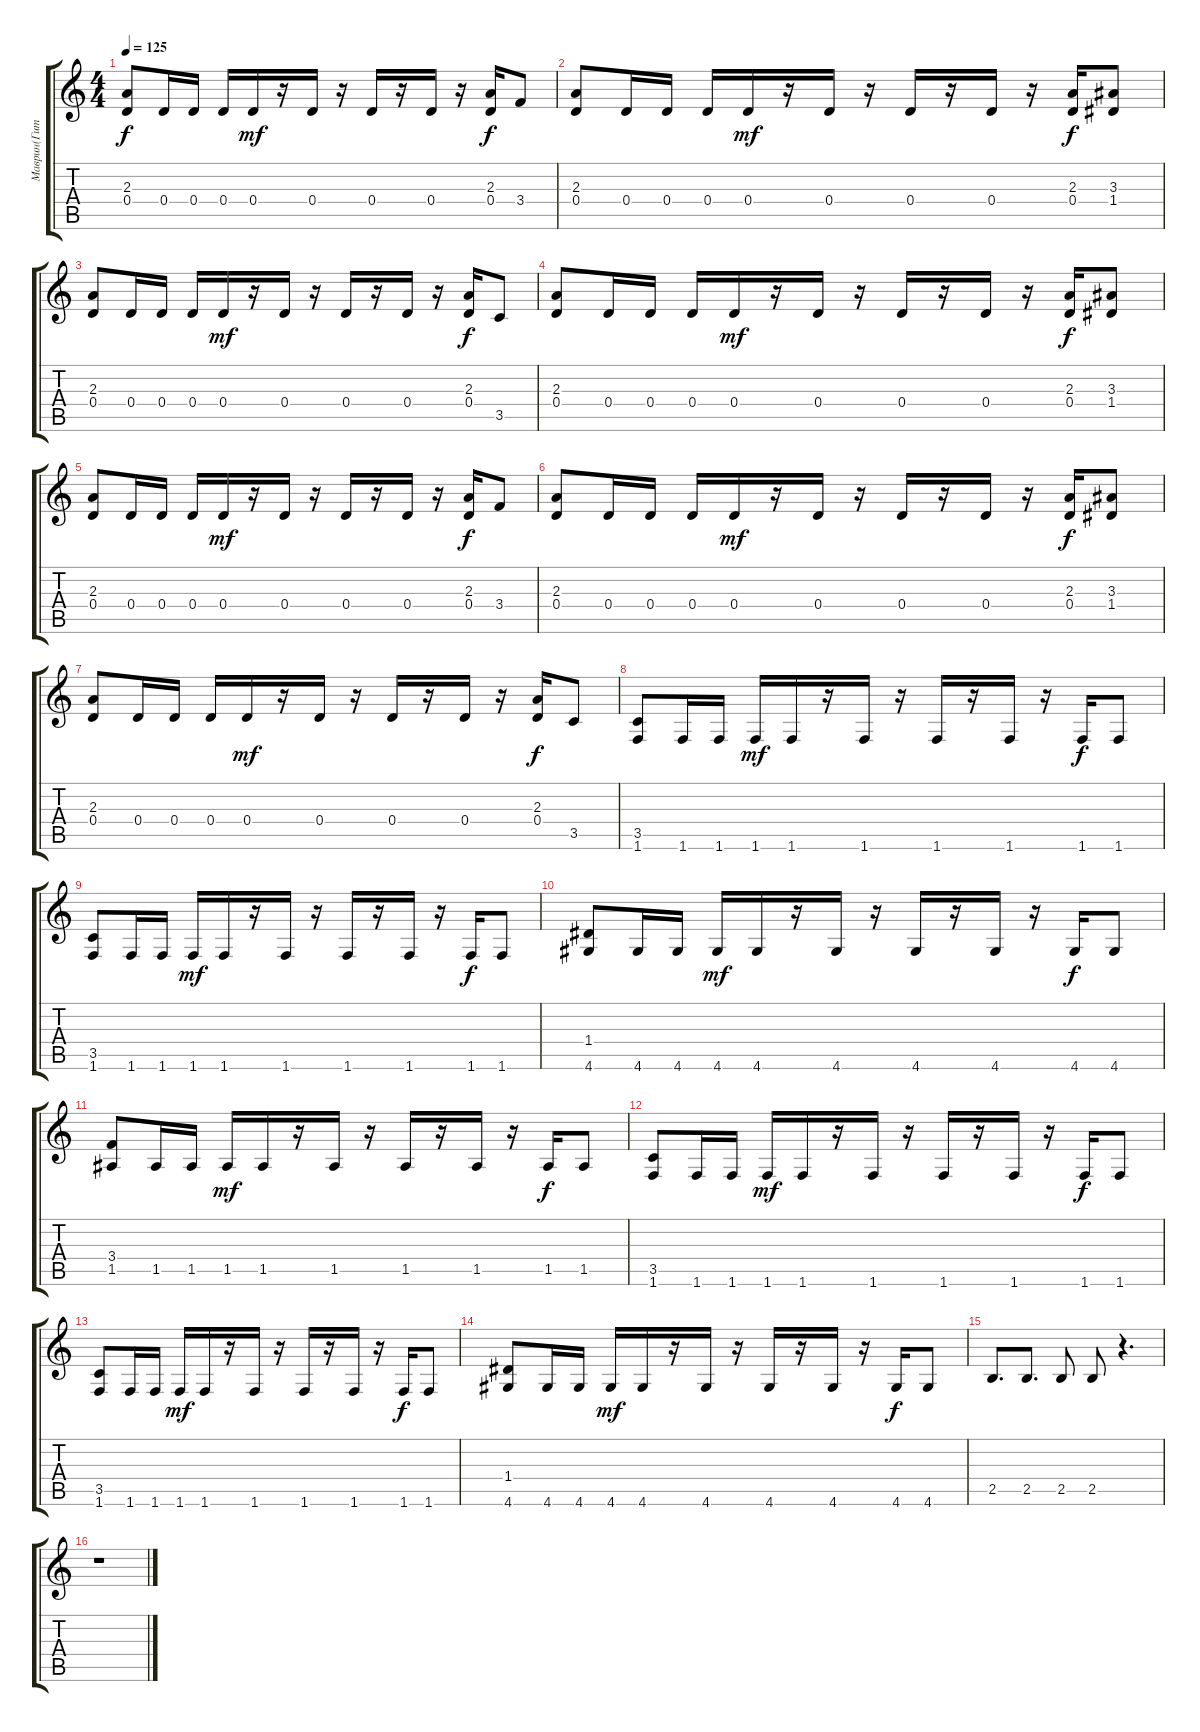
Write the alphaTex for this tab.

\track ("Маврин(Гитара-1)" "Маврин(Гит") {instrument distortionguitar}
\staff {score tabs}
\tuning (E4 B3 G3 D3 A2 E2) {hide}
\ts (4 4)
\tempo 125
\clef g2
\ks c
(2.3 0.4).8{dy f} 0.4.16 0.4.16 0.4.16 0.4.16{dy mf} r.16 0.4.16 r.16 0.4.16 r.16 0.4.16 r.16 (2.3 0.4).16{dy f} 3.4.8 |
(2.3 0.4).8 0.4.16 0.4.16 0.4.16 0.4.16{dy mf} r.16 0.4.16 r.16 0.4.16 r.16 0.4.16 r.16 (2.3 0.4).16{dy f} (3.3 1.4).8 |
(2.3 0.4).8 0.4.16 0.4.16 0.4.16 0.4.16{dy mf} r.16 0.4.16 r.16 0.4.16 r.16 0.4.16 r.16 (2.3 0.4).16{dy f} 3.5.8 |
(2.3 0.4).8 0.4.16 0.4.16 0.4.16 0.4.16{dy mf} r.16 0.4.16 r.16 0.4.16 r.16 0.4.16 r.16 (2.3 0.4).16{dy f} (3.3 1.4).8 |
(2.3 0.4).8 0.4.16 0.4.16 0.4.16 0.4.16{dy mf} r.16 0.4.16 r.16 0.4.16 r.16 0.4.16 r.16 (2.3 0.4).16{dy f} 3.4.8 |
(2.3 0.4).8 0.4.16 0.4.16 0.4.16 0.4.16{dy mf} r.16 0.4.16 r.16 0.4.16 r.16 0.4.16 r.16 (2.3 0.4).16{dy f} (3.3 1.4).8 |
(2.3 0.4).8 0.4.16 0.4.16 0.4.16 0.4.16{dy mf} r.16 0.4.16 r.16 0.4.16 r.16 0.4.16 r.16 (2.3 0.4).16{dy f} 3.5.8 |
(3.5 1.6).8 1.6.16 1.6.16 1.6.16{dy mf} 1.6.16 r.16 1.6.16 r.16 1.6.16 r.16 1.6.16 r.16 1.6.16{dy f} 1.6.8 |
(3.5 1.6).8 1.6.16 1.6.16 1.6.16{dy mf} 1.6.16 r.16 1.6.16 r.16 1.6.16 r.16 1.6.16 r.16 1.6.16{dy f} 1.6.8 |
(1.4 4.6).8 4.6.16 4.6.16 4.6.16{dy mf} 4.6.16 r.16 4.6.16 r.16 4.6.16 r.16 4.6.16 r.16 4.6.16{dy f} 4.6.8 |
(3.4 1.5).8 1.5.16 1.5.16 1.5.16{dy mf} 1.5.16 r.16 1.5.16 r.16 1.5.16 r.16 1.5.16 r.16 1.5.16{dy f} 1.5.8 |
(3.5 1.6).8 1.6.16 1.6.16 1.6.16{dy mf} 1.6.16 r.16 1.6.16 r.16 1.6.16 r.16 1.6.16 r.16 1.6.16{dy f} 1.6.8 |
(3.5 1.6).8 1.6.16 1.6.16 1.6.16{dy mf} 1.6.16 r.16 1.6.16 r.16 1.6.16 r.16 1.6.16 r.16 1.6.16{dy f} 1.6.8 |
(1.4 4.6).8 4.6.16 4.6.16 4.6.16{dy mf} 4.6.16 r.16 4.6.16 r.16 4.6.16 r.16 4.6.16 r.16 4.6.16{dy f} 4.6.8 |
2.5.8{d} 2.5.8{d} 2.5.8 2.5.8 r.4{d} |
r.1
